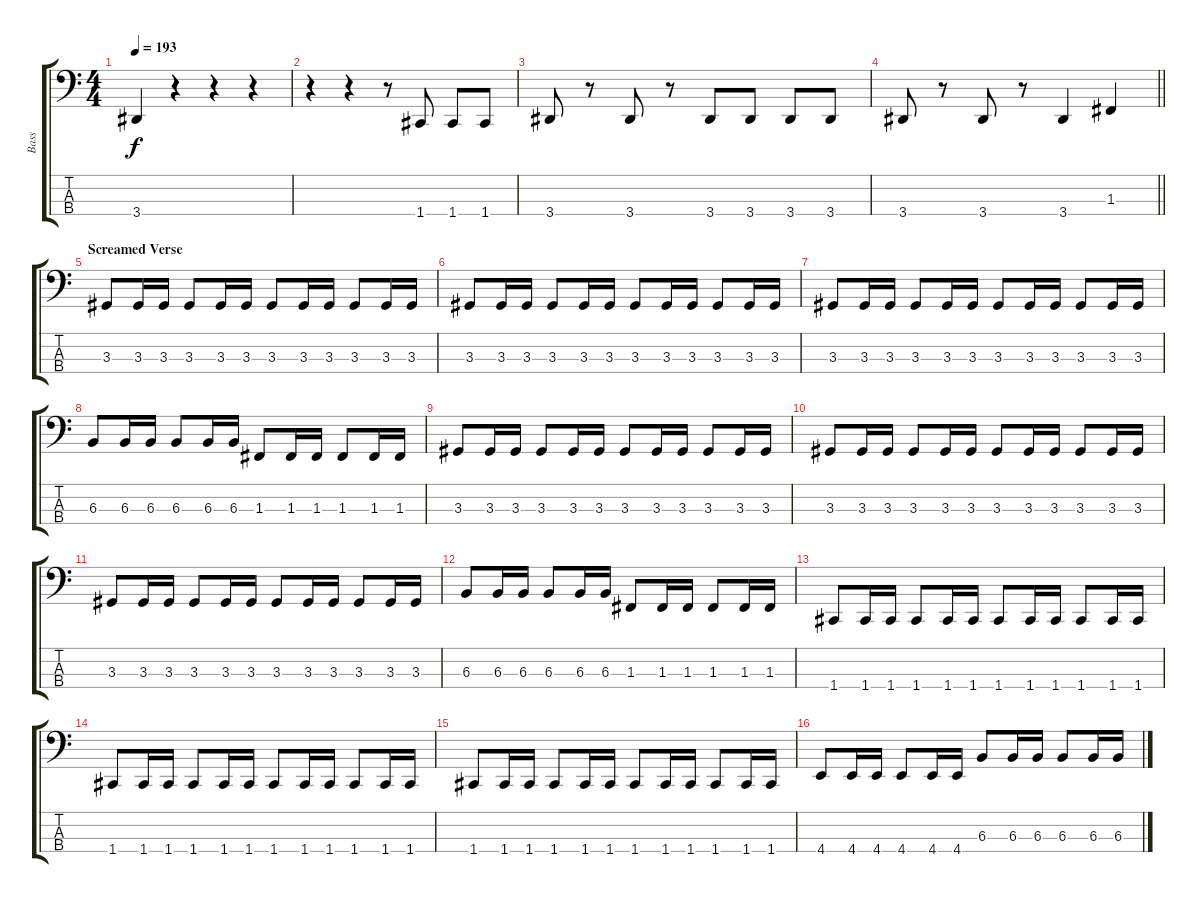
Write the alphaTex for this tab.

\track ("Bass" "Bass") {instrument electricbasspick}
\staff {score tabs}
\tuning (Eb2 Bb1 F1 C1) {hide}
\ts (4 4)
\tempo 193
\clef f4
\ks c
3.4.4{dy f} r.4 r.4 r.4 |
r.4 r.4 r.8 1.4.8 1.4.8 1.4.8 |
3.4.8 r.8 3.4.8 r.8 3.4.8 3.4.8 3.4.8 3.4.8 |
\barLineRight lightlight
3.4.8 r.8 3.4.8 r.8 3.4.4 1.3.4 |
\section ("" "Screamed Verse")
3.3.8 3.3.16 3.3.16 3.3.8 3.3.16 3.3.16 3.3.8 3.3.16 3.3.16 3.3.8 3.3.16 3.3.16 |
3.3.8 3.3.16 3.3.16 3.3.8 3.3.16 3.3.16 3.3.8 3.3.16 3.3.16 3.3.8 3.3.16 3.3.16 |
3.3.8 3.3.16 3.3.16 3.3.8 3.3.16 3.3.16 3.3.8 3.3.16 3.3.16 3.3.8 3.3.16 3.3.16 |
6.3.8 6.3.16 6.3.16 6.3.8 6.3.16 6.3.16 1.3.8 1.3.16 1.3.16 1.3.8 1.3.16 1.3.16 |
3.3.8 3.3.16 3.3.16 3.3.8 3.3.16 3.3.16 3.3.8 3.3.16 3.3.16 3.3.8 3.3.16 3.3.16 |
3.3.8 3.3.16 3.3.16 3.3.8 3.3.16 3.3.16 3.3.8 3.3.16 3.3.16 3.3.8 3.3.16 3.3.16 |
3.3.8 3.3.16 3.3.16 3.3.8 3.3.16 3.3.16 3.3.8 3.3.16 3.3.16 3.3.8 3.3.16 3.3.16 |
6.3.8 6.3.16 6.3.16 6.3.8 6.3.16 6.3.16 1.3.8 1.3.16 1.3.16 1.3.8 1.3.16 1.3.16 |
1.4.8 1.4.16 1.4.16 1.4.8 1.4.16 1.4.16 1.4.8 1.4.16 1.4.16 1.4.8 1.4.16 1.4.16 |
1.4.8 1.4.16 1.4.16 1.4.8 1.4.16 1.4.16 1.4.8 1.4.16 1.4.16 1.4.8 1.4.16 1.4.16 |
1.4.8 1.4.16 1.4.16 1.4.8 1.4.16 1.4.16 1.4.8 1.4.16 1.4.16 1.4.8 1.4.16 1.4.16 |
4.4.8 4.4.16 4.4.16 4.4.8 4.4.16 4.4.16 6.3.8 6.3.16 6.3.16 6.3.8 6.3.16 6.3.16
